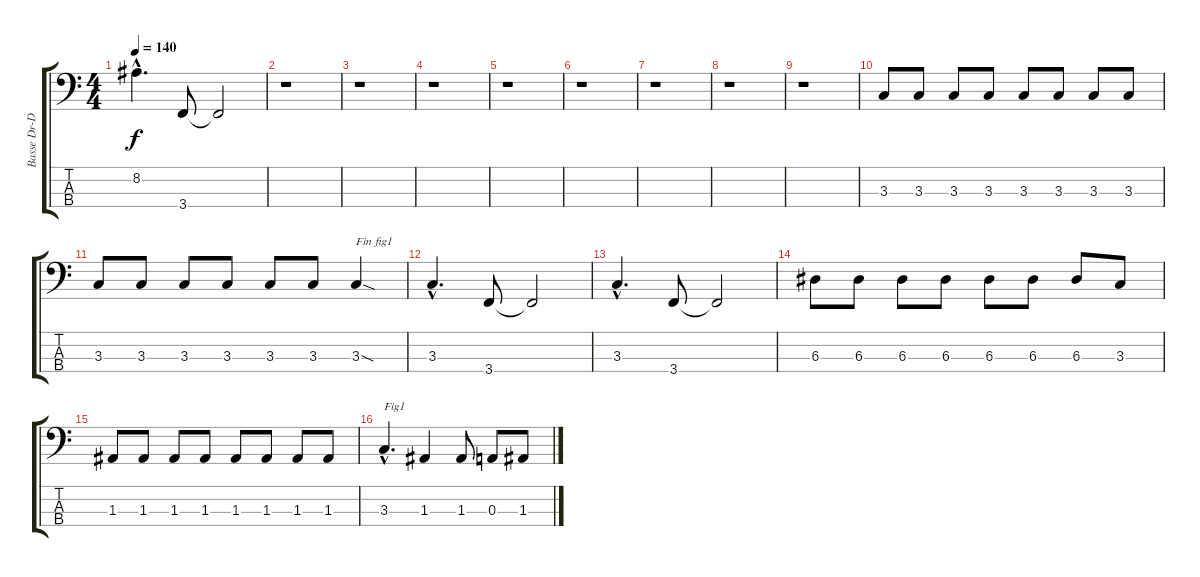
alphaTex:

\track ("Basse Dr-D" "Basse Dr-D") {instrument electricbassfinger}
\staff {score tabs}
\tuning (G2 D2 A1 D1) {hide}
\ts (4 4)
\tempo 140
\clef f4
\ks c
8.2{hac}.4{d dy f} 3.4.8 3.4{t}.2 |
r.1 |
r.1 |
r.1 |
r.1 |
r.1 |
r.1 |
r.1 |
r.1 |
3.3.8 3.3.8 3.3.8 3.3.8 3.3.8 3.3.8 3.3.8 3.3.8 |
3.3.8 3.3.8 3.3.8 3.3.8 3.3.8 3.3.8 3.3{sod}.4{txt "Fin fig1"} |
3.3{hac}.4{d} 3.4.8 3.4{t}.2 |
3.3{hac}.4{d} 3.4.8 3.4{t}.2 |
6.3.8 6.3.8 6.3.8 6.3.8 6.3.8 6.3.8 6.3.8 3.3.8 |
1.3.8 1.3.8 1.3.8 1.3.8 1.3.8 1.3.8 1.3.8 1.3.8 |
3.3{hac}.4{d txt "Fig1"} 1.3.4 1.3.8 0.3.8 1.3.8
